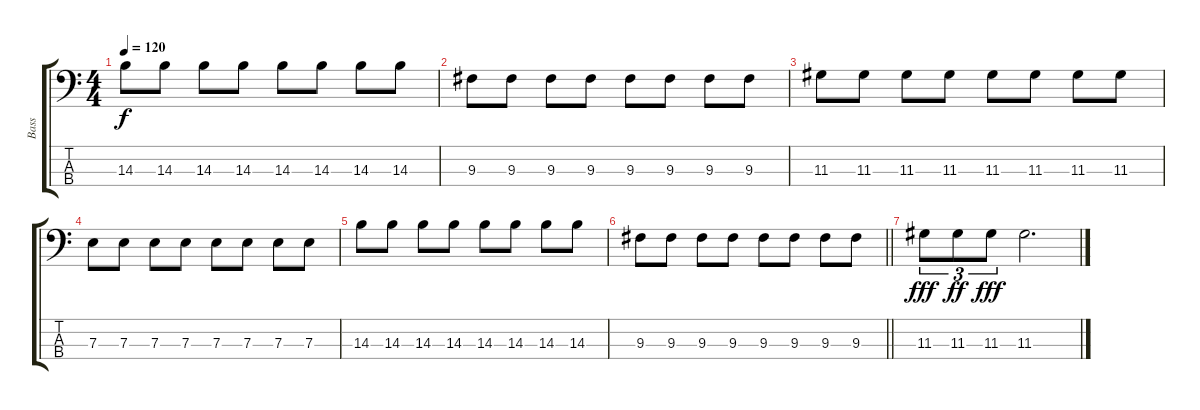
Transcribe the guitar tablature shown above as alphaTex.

\track ("Bass" "Bass") {instrument electricbasspick}
\staff {score tabs}
\tuning (G2 D2 A1 E1) {hide}
\ts (4 4)
\tempo 120
\clef f4
\ks c
14.3.8{dy f} 14.3.8 14.3.8 14.3.8 14.3.8 14.3.8 14.3.8 14.3.8 |
9.3.8 9.3.8 9.3.8 9.3.8 9.3.8 9.3.8 9.3.8 9.3.8 |
11.3.8 11.3.8 11.3.8 11.3.8 11.3.8 11.3.8 11.3.8 11.3.8 |
7.3.8 7.3.8 7.3.8 7.3.8 7.3.8 7.3.8 7.3.8 7.3.8 |
14.3.8 14.3.8 14.3.8 14.3.8 14.3.8 14.3.8 14.3.8 14.3.8 |
\barLineRight lightlight
9.3.8 9.3.8 9.3.8 9.3.8 9.3.8 9.3.8 9.3.8 9.3.8 |
11.3.8{tu (3 2) dy fff} 11.3.8{tu (3 2) dy ff} 11.3.8{tu (3 2) dy fff} 11.3.2{d}
